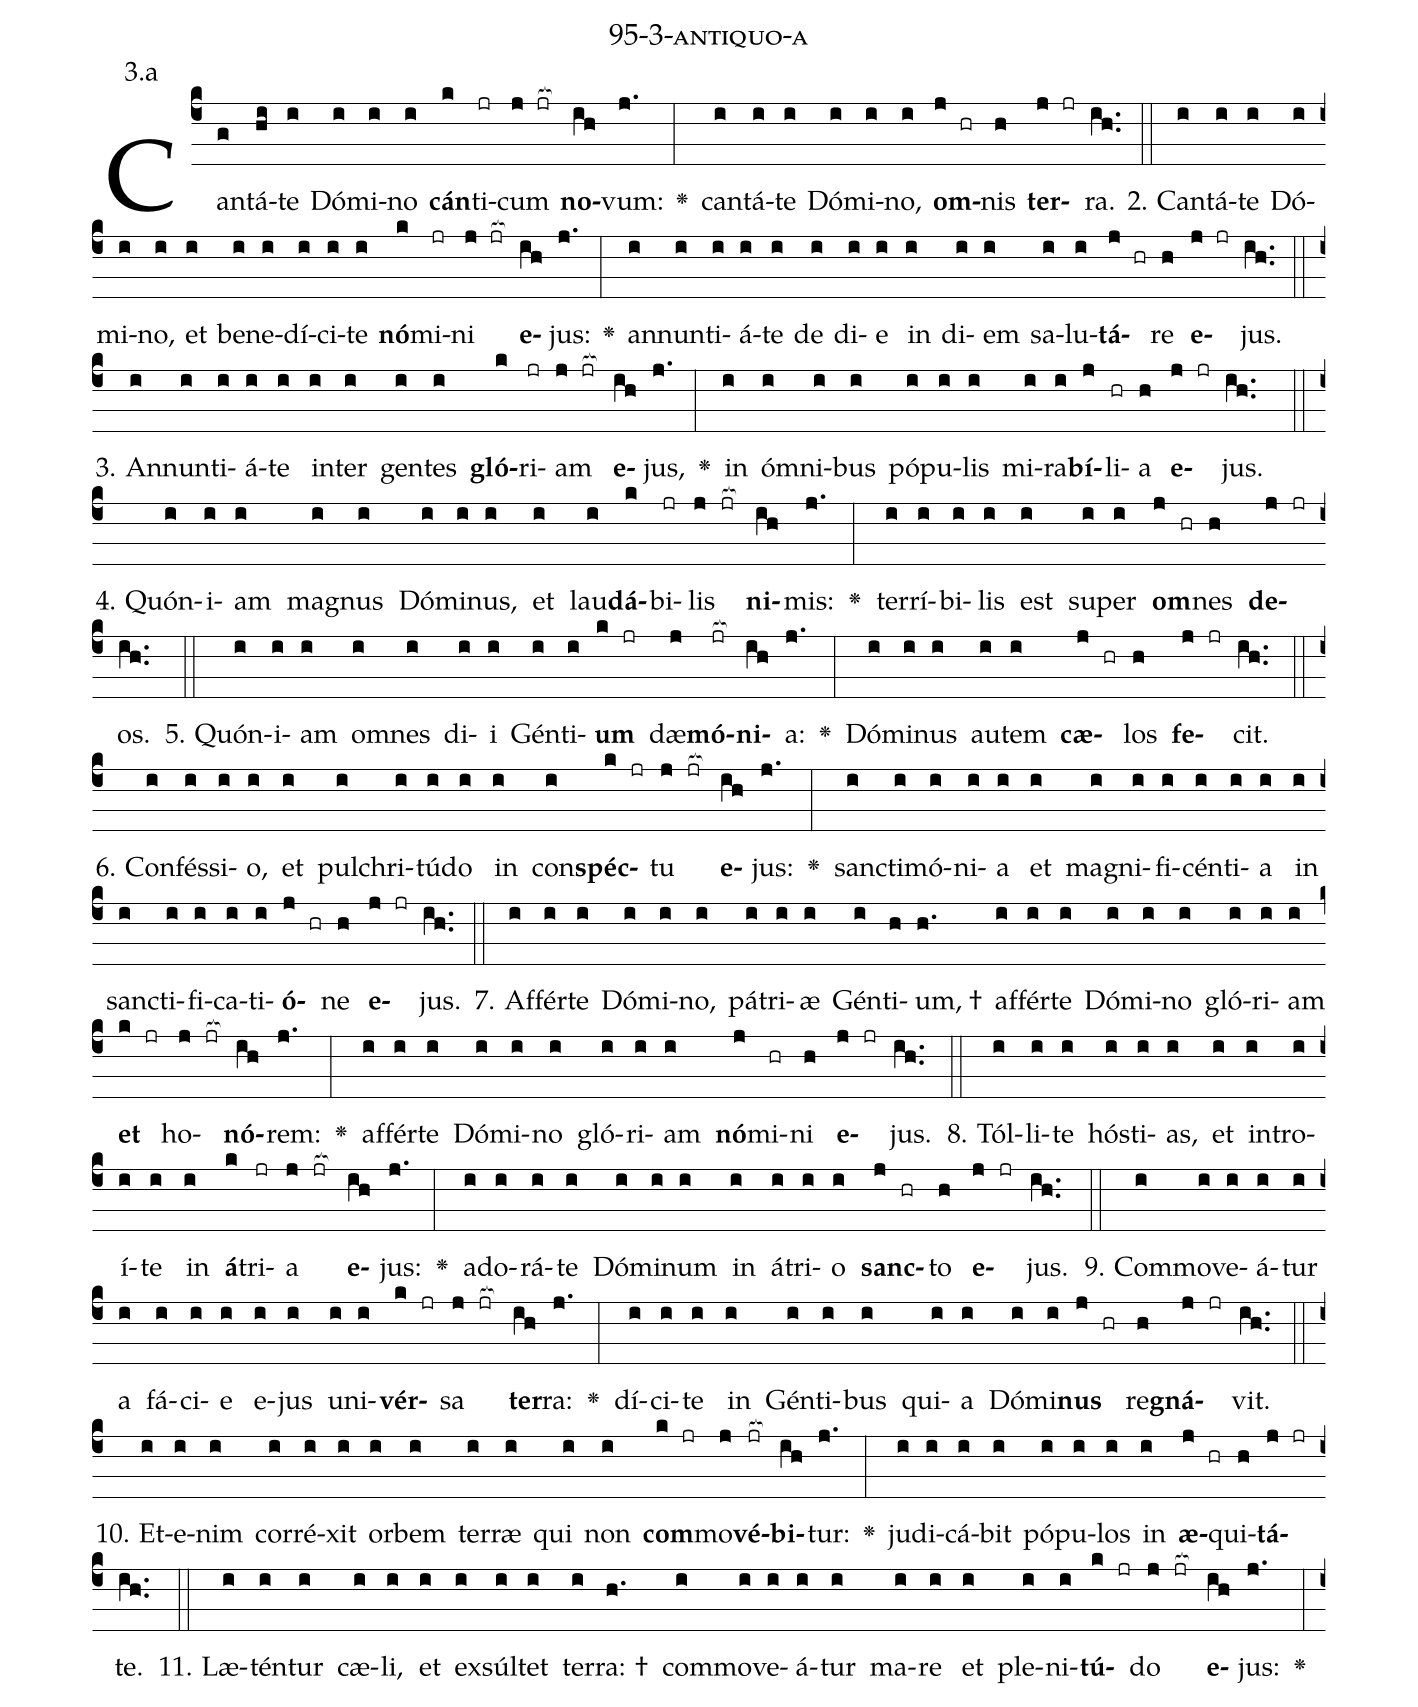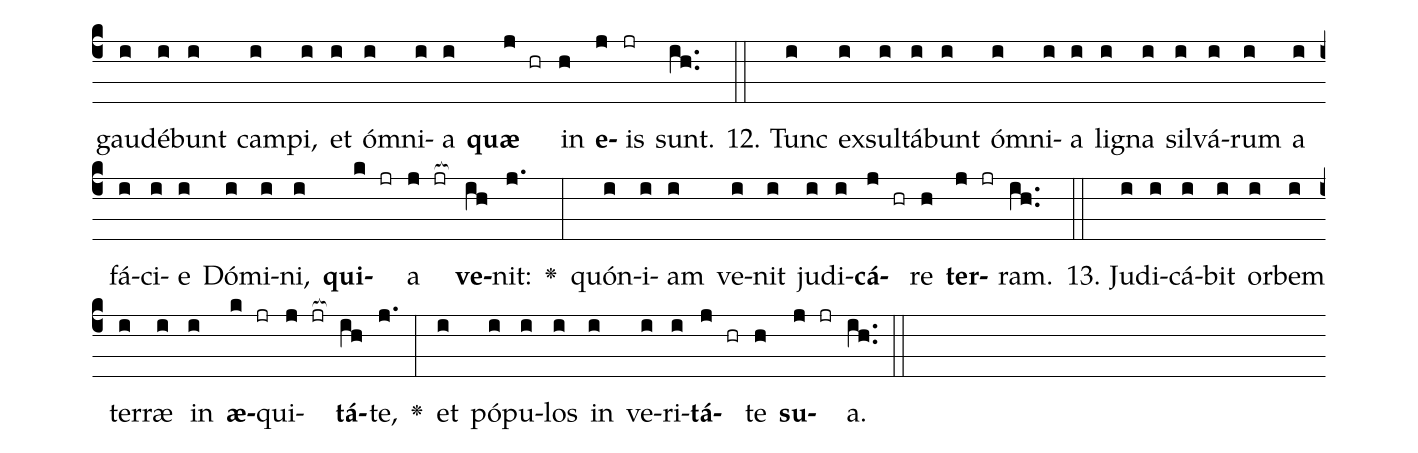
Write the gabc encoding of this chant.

name: 95-3-antiquo-a;
annotation: 3.a;
%%
(c4)Can(g)tá(hi)te(i) Dó(i)mi(i)no(i) <b>cán</b>(k)ti(jr)cum(j jr[ocb:1{]) <b>no</b>(ih[ocb:0}])vum:(j.) <v>\greheightstar</v>(:) can(i)tá(i)te(i) Dó(i)mi(i)no,(i) <b>om</b>(j hr)nis(h) <b>ter</b>(j jr)ra.(ih..) (::)
2. Can(i)tá(i)te(i) Dó(i)mi(i)no,(i) et(i) be(i)ne(i)dí(i)ci(i)te(i) <b>nó</b>(k)mi(jr)ni(j jr[ocb:1{]) <b>e</b>(ih[ocb:0}])jus:(j.) <v>\greheightstar</v>(:) an(i)nun(i)ti(i)á(i)te(i) de(i) di(i)e(i) in(i) di(i)em(i) sa(i)lu(i)<b>tá</b>(j hr)re(h) <b>e</b>(j jr)jus.(ih..) (::)
3. An(i)nun(i)ti(i)á(i)te(i) in(i)ter(i) gen(i)tes(i) <b>gló</b>(k)ri(jr)am(j jr[ocb:1{]) <b>e</b>(ih[ocb:0}])jus,(j.) <v>\greheightstar</v>(:) in(i) óm(i)ni(i)bus(i) pó(i)pu(i)lis(i) mi(i)ra(i)<b>bí</b>(j)li(hr)a(h) <b>e</b>(j jr)jus.(ih..) (::)
4. Quón(i)i(i)am(i) ma(i)gnus(i) Dó(i)mi(i)nus,(i) et(i) lau(i)<b>dá</b>(k)bi(jr)lis(j jr[ocb:1{]) <b>ni</b>(ih[ocb:0}])mis:(j.) <v>\greheightstar</v>(:) ter(i)rí(i)bi(i)lis(i) est(i) su(i)per(i) <b>om</b>(j hr)nes(h) <b>de</b>(j jr)os.(ih..) (::)
5. Quón(i)i(i)am(i) om(i)nes(i) di(i)i(i) Gén(i)ti(i)<b>um</b>(k jr) dæ(j)<b>mó</b>(jr[ocb:1{])<b>ni</b>(ih[ocb:0}])a:(j.) <v>\greheightstar</v>(:) Dó(i)mi(i)nus(i) au(i)tem(i) <b>cæ</b>(j hr)los(h) <b>fe</b>(j jr)cit.(ih..) (::)
6. Con(i)fés(i)si(i)o,(i) et(i) pul(i)chri(i)tú(i)do(i) in(i) con(i)<b>spéc</b>(k jr)tu(j jr[ocb:1{]) <b>e</b>(ih[ocb:0}])jus:(j.) <v>\greheightstar</v>(:) sanc(i)ti(i)mó(i)ni(i)a(i) et(i) ma(i)gni(i)fi(i)cén(i)ti(i)a(i) in(i) sanc(i)ti(i)fi(i)ca(i)ti(i)<b>ó</b>(j hr)ne(h) <b>e</b>(j jr)jus.(ih..) (::)
7. Af(i)fér(i)te(i) Dó(i)mi(i)no,(i) pá(i)tri(i)æ(i) Gén(i)ti(h)um, †(h.) af(i)fér(i)te(i) Dó(i)mi(i)no(i) gló(i)ri(i)am(i) <b>et</b>(k jr) ho(j jr[ocb:1{])<b>nó</b>(ih[ocb:0}])rem:(j.) <v>\greheightstar</v>(:) af(i)fér(i)te(i) Dó(i)mi(i)no(i) gló(i)ri(i)am(i) <b>nó</b>(j)mi(hr)ni(h) <b>e</b>(j jr)jus.(ih..) (::)
8. Tól(i)li(i)te(i) hós(i)ti(i)as,(i) et(i) in(i)tro(i)í(i)te(i) in(i) <b>á</b>(k)tri(jr)a(j jr[ocb:1{]) <b>e</b>(ih[ocb:0}])jus:(j.) <v>\greheightstar</v>(:) ad(i)o(i)rá(i)te(i) Dó(i)mi(i)num(i) in(i) á(i)tri(i)o(i) <b>sanc</b>(j hr)to(h) <b>e</b>(j jr)jus.(ih..) (::)
9. Com(i)mo(i)ve(i)á(i)tur(i) a(i) fá(i)ci(i)e(i) e(i)jus(i) u(i)ni(i)<b>vér</b>(k jr)sa(j jr[ocb:1{]) <b>ter</b>(ih[ocb:0}])ra:(j.) <v>\greheightstar</v>(:) dí(i)ci(i)te(i) in(i) Gén(i)ti(i)bus(i) qui(i)a(i) Dó(i)mi(i)<b>nus</b>(j hr) re(h)<b>gná</b>(j jr)vit.(ih..) (::)
10. Et(i)e(i)nim(i) cor(i)ré(i)xit(i) or(i)bem(i) ter(i)ræ(i) qui(i) non(i) <b>com</b>(k jr)mo(j)<b>vé</b>(jr[ocb:1{])<b>bi</b>(ih[ocb:0}])tur:(j.) <v>\greheightstar</v>(:) ju(i)di(i)cá(i)bit(i) pó(i)pu(i)los(i) in(i) <b>æ</b>(j hr)qui(h)<b>tá</b>(j jr)te.(ih..) (::)
11. Læ(i)tén(i)tur(i) cæ(i)li,(i) et(i) ex(i)súl(i)tet(i) ter(i)ra: †(h.) com(i)mo(i)ve(i)á(i)tur(i) ma(i)re(i) et(i) ple(i)ni(i)<b>tú</b>(k jr)do(j jr[ocb:1{]) <b>e</b>(ih[ocb:0}])jus:(j.) <v>\greheightstar</v>(:) gau(i)dé(i)bunt(i) cam(i)pi,(i) et(i) óm(i)ni(i)a(i) <b>quæ</b>(j hr) in(h) <b>e</b>(j)is(jr) sunt.(ih..) (::)
12. Tunc(i) ex(i)sul(i)tá(i)bunt(i) óm(i)ni(i)a(i) li(i)gna(i) sil(i)vá(i)rum(i) a(i) fá(i)ci(i)e(i) Dó(i)mi(i)ni,(i) <b>qui</b>(k jr)a(j jr[ocb:1{]) <b>ve</b>(ih[ocb:0}])nit:(j.) <v>\greheightstar</v>(:) quón(i)i(i)am(i) ve(i)nit(i) ju(i)di(i)<b>cá</b>(j hr)re(h) <b>ter</b>(j jr)ram.(ih..) (::)
13. Ju(i)di(i)cá(i)bit(i) or(i)bem(i) ter(i)ræ(i) in(i) <b>æ</b>(k jr)qui(j jr[ocb:1{])<b>tá</b>(ih[ocb:0}])te,(j.) <v>\greheightstar</v>(:) et(i) pó(i)pu(i)los(i) in(i) ve(i)ri(i)<b>tá</b>(j hr)te(h) <b>su</b>(j jr)a.(ih..) (::)
